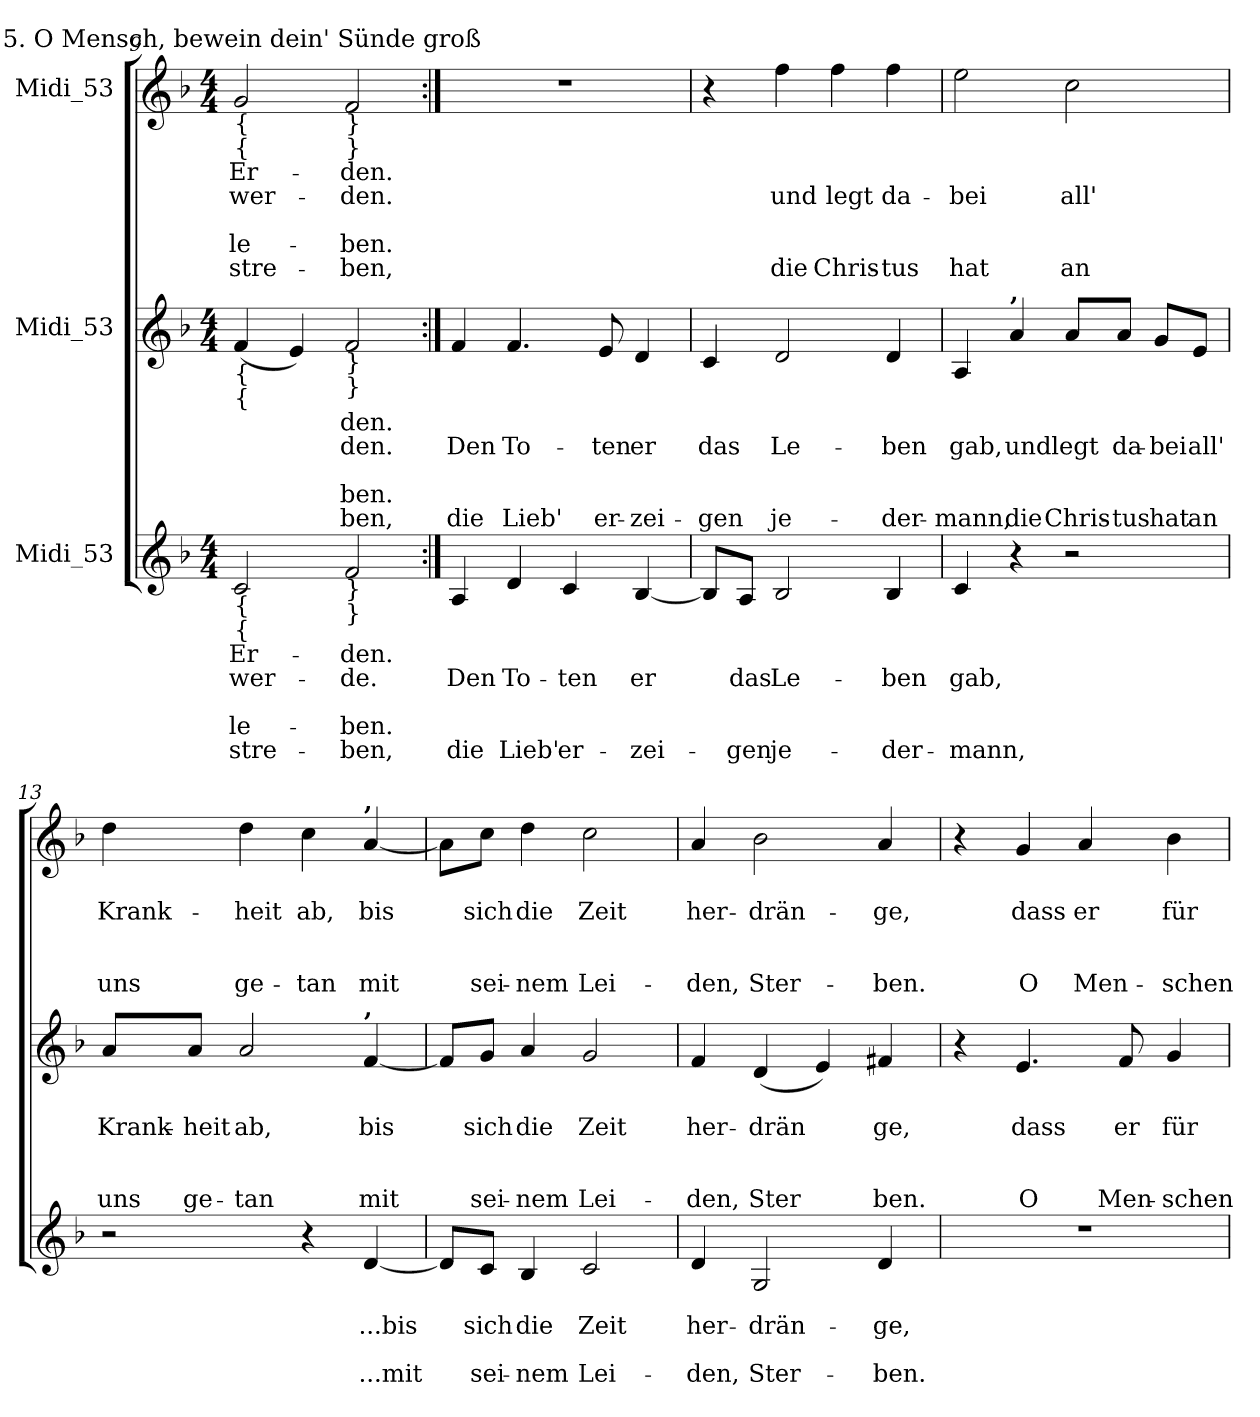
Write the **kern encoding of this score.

**kern	**text	**text	**text	**text	**text	**kern	**text	**text	**text	**text	**text	**kern	**text	**text	**text	**text	**text
*part3	*part3	*part3	*part3	*part3	*part3	*part2	*part2	*part2	*part2	*part2	*part2	*part1	*part1	*part1	*part1	*part1	*part1
*staff3	*staff3	*staff3	*staff3	*staff3	*staff3	*staff2	*staff2	*staff2	*staff2	*staff2	*staff2	*staff1	*staff1	*staff1	*staff1	*staff1	*staff1
*I"Midi_53	*	*	*	*	*	*I"Midi_53	*	*	*	*	*	*I"Midi_53	*	*	*	*	*
!!LO:LB:g=z
*clefG2	*	*	*	*	*	*clefG2	*	*	*	*	*	*clefG2	*	*	*	*	*
*k[b-]	*	*	*	*	*	*k[b-]	*	*	*	*	*	*k[b-]	*	*	*	*	*
*F:	*	*	*	*	*	*F:	*	*	*	*	*	*F:	*	*	*	*	*
*M4/4	*	*	*	*	*	*M4/4	*	*	*	*	*	*M4/4	*	*	*	*	*
=9	=9	=9	=9	=9	=9	=9	=9	=9	=9	=9	=9	=9	=9	=9	=9	=9	=9
!	!	!	!	!	!	!	!	!	!	!	!	!LO:TX:a:cj:t=15. O Mensch, bewein dein' Sünde groß	!	!	!	!	!
!	!	!	!	!	!	!	!	!	!	!	!	!LO:TX:b:t={	!	!	!	!	!
!	!	!	!	!	!	!	!	!	!	!	!	!LO:TX:b:t={	!	!	!	!	!
!	!	!	!	!	!	!LO:TX:b:t={	!	!	!	!	!	!	!	!	!	!	!
!	!	!	!	!	!	!LO:TX:b:t={	!	!	!	!	!	!	!	!	!	!	!
!LO:TX:b:t={	!	!	!	!	!	!	!	!	!	!	!	!	!	!	!	!	!
!LO:TX:b:t={	!	!	!	!	!	!	!	!	!	!	!	!	!	!	!	!	!
!	!LO:LY:b	!LO:LY:b	!	!LO:LY:b	!LO:LY:b	!	!	!	!	!	!	!	!LO:LY:b	!LO:LY:b	!	!LO:LY:b	!LO:LY:b
2c	Er-	-wer-	.	-le-	-stre-	(<4f	.	.	.	.	.	2g	Er-	-wer-	.	-le-	-stre-
.	.	.	.	.	.	4e)	.	.	.	.	.	.	.	.	.	.	.
!	!	!	!	!	!	!	!	!	!	!	!	!LO:TX:b:t=}	!	!	!	!	!
!	!	!	!	!	!	!	!	!	!	!	!	!LO:TX:b:t=}	!	!	!	!	!
!	!	!	!	!	!	!LO:TX:b:t=}	!	!	!	!	!	!	!	!	!	!	!
!	!	!	!	!	!	!LO:TX:b:t=}	!	!	!	!	!	!	!	!	!	!	!
!LO:TX:b:t=}	!	!	!	!	!	!	!	!	!	!	!	!	!	!	!	!	!
!LO:TX:b:t=}	!	!	!	!	!	!	!	!	!	!	!	!	!	!	!	!	!
!	!LO:LY:b	!LO:LY:b	!	!LO:LY:b	!LO:LY:b	!	!LO:LY:b	!LO:LY:b	!	!LO:LY:b	!LO:LY:b	!	!LO:LY:b	!LO:LY:b	!	!LO:LY:b	!LO:LY:b
2f	-den.	de.	.	ben.	ben,	2f	-den.	den.	.	ben.	ben,	2f	-den.	den.	.	ben.	ben,
=10:|!	=10:|!	=10:|!	=10:|!	=10:|!	=10:|!	=10:|!	=10:|!	=10:|!	=10:|!	=10:|!	=10:|!	=10:|!	=10:|!	=10:|!	=10:|!	=10:|!	=10:|!
!	!	!LO:LY:b	!	!	!LO:LY:b	!	!	!LO:LY:b	!	!	!LO:LY:b	!	!	!	!	!	!
4A	.	Den	.	.	die	4f	.	Den	.	.	die	1r	.	.	.	.	.
!	!	!LO:LY:b	!	!	!LO:LY:b	!	!	!LO:LY:b	!	!	!LO:LY:b	!	!	!	!	!	!
4d	.	To-	.	.	-Lieb'	4.f	.	To-	.	.	-Lieb'	.	.	.	.	.	.
!	!	!LO:LY:b	!	!	!LO:LY:b	!	!	!	!	!	!	!	!	!	!	!	!
4c	.	ten	.	.	er-	.	.	.	.	.	.	.	.	.	.	.	.
!	!	!	!	!	!	!	!	!LO:LY:b	!	!	!LO:LY:b	!	!	!	!	!	!
.	.	.	.	.	.	8e	.	ten	.	.	er-	.	.	.	.	.	.
!	!	!LO:LY:b	!	!	!LO:LY:b	!	!	!LO:LY:b	!	!	!LO:LY:b	!	!	!	!	!	!
[4B-	.	-er	.	.	zei-	4d	.	-er	.	.	zei-	.	.	.	.	.	.
=11	=11	=11	=11	=11	=11	=11	=11	=11	=11	=11	=11	=11	=11	=11	=11	=11	=11
!	!	!	!	!	!	!	!	!LO:LY:b	!	!	!LO:LY:b	!	!	!	!	!	!
8B-/L]	.	.	.	.	.	4c	.	-das	.	.	gen	4r	.	.	.	.	.
!	!	!LO:LY:b	!	!	!LO:LY:b	!	!	!	!	!	!	!	!	!	!	!	!
8A/J	.	-das	.	.	gen	.	.	.	.	.	.	.	.	.	.	.	.
!	!	!LO:LY:b	!	!	!LO:LY:b	!	!	!LO:LY:b	!	!	!LO:LY:b	!	!	!LO:LY:b	!	!	!LO:LY:b
2B-	.	Le-	.	.	-je-	2d	.	Le-	.	.	-je-	4ff	.	und	.	.	die
!	!	!	!	!	!	!	!	!	!	!	!	!	!	!LO:LY:b	!	!	!LO:LY:b
.	.	.	.	.	.	.	.	.	.	.	.	4ff	.	legt	.	.	Chris-
!	!	!LO:LY:b	!	!	!LO:LY:b	!	!	!LO:LY:b	!	!	!LO:LY:b	!	!	!LO:LY:b	!	!	!LO:LY:b
4B-	.	-ben	.	.	der-	4d	.	-ben	.	.	der-	4ff	.	-da-	.	.	-tus
=12	=12	=12	=12	=12	=12	=12	=12	=12	=12	=12	=12	=12	=12	=12	=12	=12	=12
!	!	!LO:LY:b	!	!	!LO:LY:b	!	!	!LO:LY:b	!	!	!LO:LY:b	!	!	!LO:LY:b	!	!	!LO:LY:b
4c	.	-gab,	.	.	mann,	4A	.	-gab,	.	.	mann,	2ee	.	bei	.	.	hat
!	!	!	!	!	!	!LO:TX:a:B:t=,	!	!	!	!	!	!	!	!	!	!	!
!	!	!	!	!	!	!	!	!LO:LY:b	!	!	!LO:LY:b	!	!	!	!	!	!
4r	.	.	.	.	.	4a	.	und	.	.	die	.	.	.	.	.	.
!	!	!	!	!	!	!	!	!LO:LY:b	!	!	!LO:LY:b	!	!	!LO:LY:b	!	!	!LO:LY:b
2r	.	.	.	.	.	8a/L	.	legt	.	.	Chris-	2cc	.	all'	.	.	an
!	!	!	!	!	!	!	!	!LO:LY:b	!	!	!LO:LY:b	!	!	!	!	!	!
.	.	.	.	.	.	8a/J	.	-da-	.	.	-tus	.	.	.	.	.	.
!	!	!	!	!	!	!	!	!LO:LY:b	!	!	!LO:LY:b	!	!	!	!	!	!
.	.	.	.	.	.	8g/L	.	bei	.	.	hat	.	.	.	.	.	.
!	!	!	!	!	!	!	!	!LO:LY:b	!	!	!LO:LY:b	!	!	!	!	!	!
.	.	.	.	.	.	8e/J	.	all'	.	.	an	.	.	.	.	.	.
!!LO:LB:g=z
=13	=13	=13	=13	=13	=13	=13	=13	=13	=13	=13	=13	=13	=13	=13	=13	=13	=13
!	!	!	!	!	!	!	!	!LO:LY:b	!	!	!LO:LY:b	!	!	!LO:LY:b	!	!	!LO:LY:b
2r	.	.	.	.	.	8a/L	.	Krank-	.	.	-uns	4dd	.	Krank-	.	.	-uns
!	!	!	!	!	!	!	!	!LO:LY:b	!	!	!LO:LY:b	!	!	!	!	!	!
.	.	.	.	.	.	8a/J	.	heit	.	.	ge-	.	.	.	.	.	.
!	!	!	!	!	!	!	!	!LO:LY:b	!	!	!LO:LY:b	!	!	!LO:LY:b	!	!	!LO:LY:b
.	.	.	.	.	.	2a	.	-ab,	.	.	tan	4dd	.	heit	.	.	ge-
!	!	!	!	!	!	!	!	!	!	!	!	!	!	!LO:LY:b	!	!	!LO:LY:b
4r	.	.	.	.	.	.	.	.	.	.	.	4cc	.	-ab,	.	.	tan
!	!	!	!	!	!	!	!	!	!	!	!	!LO:TX:a:B:t=,	!	!	!	!	!
!	!	!	!	!	!	!LO:TX:a:B:t=,	!	!	!	!	!	!	!	!	!	!	!
!	!	!LO:LY:b	!	!LO:LY:b	!	!	!	!LO:LY:b	!	!	!LO:LY:b	!	!	!LO:LY:b	!	!	!LO:LY:b
[4d	.	...bis	.	...mit	.	[4f	.	bis	.	.	mit	[4a	.	bis	.	.	mit
=14	=14	=14	=14	=14	=14	=14	=14	=14	=14	=14	=14	=14	=14	=14	=14	=14	=14
8d/L]	.	.	.	.	.	8f/L]	.	.	.	.	.	8a\L]	.	.	.	.	.
!	!	!LO:LY:b	!	!LO:LY:b	!	!	!	!LO:LY:b	!	!	!LO:LY:b	!	!	!LO:LY:b	!	!	!LO:LY:b
8c/J	.	sich	.	sei-	.	8g/J	.	sich	.	.	sei-	8cc\J	.	sich	.	.	sei-
!	!	!LO:LY:b	!	!LO:LY:b	!	!	!	!LO:LY:b	!	!	!LO:LY:b	!	!	!LO:LY:b	!	!	!LO:LY:b
4B-	.	-die	.	nem	.	4a	.	-die	.	.	nem	4dd	.	-die	.	.	nem
!	!	!LO:LY:b	!	!LO:LY:b	!	!	!	!LO:LY:b	!	!	!LO:LY:b	!	!	!LO:LY:b	!	!	!LO:LY:b
2c	.	Zeit	.	Lei-	.	2g	.	Zeit	.	.	Lei-	2cc	.	Zeit	.	.	Lei-
=15	=15	=15	=15	=15	=15	=15	=15	=15	=15	=15	=15	=15	=15	=15	=15	=15	=15
!	!	!LO:LY:b	!	!LO:LY:b	!	!	!	!LO:LY:b	!	!	!LO:LY:b	!	!	!LO:LY:b	!	!	!LO:LY:b
4d	.	-her-	.	-den,	.	4f	.	-her-	.	.	-den,	4a	.	-her-	.	.	-den,
!	!	!LO:LY:b	!	!LO:LY:b	!	!	!	!LO:LY:b	!	!	!LO:LY:b	!	!	!LO:LY:b	!	!	!LO:LY:b
2G	.	drän-	.	-Ster-	.	(<4d	.	drän	.	.	Ster	2b-	.	drän-	.	.	-Ster-
.	.	.	.	.	.	4e)	.	.	.	.	.	.	.	.	.	.	.
!	!	!LO:LY:b	!	!LO:LY:b	!	!	!	!LO:LY:b	!	!	!LO:LY:b	!	!	!LO:LY:b	!	!	!LO:LY:b
4d	.	-ge,	.	ben.	.	4f#X	.	ge,	.	.	ben.	4a	.	-ge,	.	.	ben.
=16	=16	=16	=16	=16	=16	=16	=16	=16	=16	=16	=16	=16	=16	=16	=16	=16	=16
1r	.	.	.	.	.	4r	.	.	.	.	.	4r	.	.	.	.	.
!	!	!	!	!	!	!	!	!LO:LY:b	!	!	!LO:LY:b	!	!	!LO:LY:b	!	!	!LO:LY:b
.	.	.	.	.	.	4.e	.	dass	.	.	O	4g	.	dass	.	.	O
!	!	!	!	!	!	!	!	!	!	!	!	!	!	!LO:LY:b	!	!	!LO:LY:b
.	.	.	.	.	.	.	.	.	.	.	.	4a	.	er	.	.	Men-
!	!	!	!	!	!	!	!	!LO:LY:b	!	!	!LO:LY:b	!	!	!	!	!	!
.	.	.	.	.	.	8f	.	er	.	.	Men-	.	.	.	.	.	.
!	!	!	!	!	!	!	!	!LO:LY:b	!	!	!LO:LY:b	!	!	!LO:LY:b	!	!	!LO:LY:b
.	.	.	.	.	.	4g	.	-für	.	.	schen-	4b-	.	-für	.	.	schen-
=	=	=	=	=	=	=	=	=	=	=	=	=	=	=	=	=	=
*-	*-	*-	*-	*-	*-	*-	*-	*-	*-	*-	*-	*-	*-	*-	*-	*-	*-
